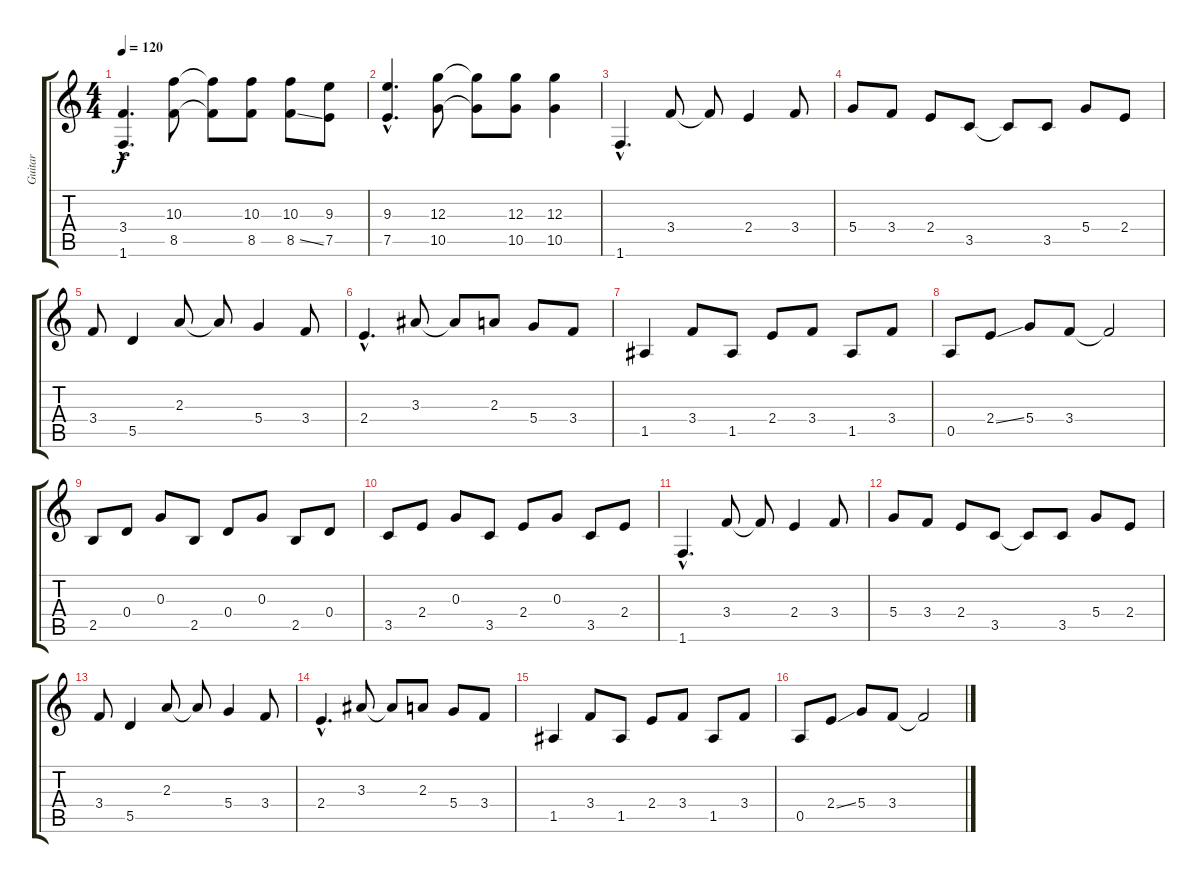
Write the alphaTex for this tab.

\track ("Guitar" "Guitar") {instrument overdrivenguitar}
\staff {score tabs}
\tuning (E4 B3 G3 D3 A2 E2) {hide}
\ts (4 4)
\tempo 120
\clef g2
\ks c
(3.4{hac} 1.6{hac}).4{d dy f} (10.3 8.5).8 (10.3{t} 8.5{t}).8 (10.3 8.5).8 (10.3 8.5{ss}).8 (9.3 7.5).8 |
(9.3{hac} 7.5{hac}).4{d} (12.3 10.5).8 (12.3{t} 10.5{t}).8 (12.3 10.5).8 (12.3 10.5).4 |
1.6{hac}.4{d} 3.4.8 3.4{t}.8 2.4.4 3.4.8 |
5.4.8 3.4.8 2.4.8 3.5.8 3.5{t}.8 3.5.8 5.4.8 2.4.8 |
3.4.8 5.5.4 2.3.8 2.3{t}.8 5.4.4 3.4.8 |
2.4{hac}.4{d} 3.3.8 3.3{t}.8 2.3.8 5.4.8 3.4.8 |
1.5.4 3.4.8 1.5.8 2.4.8 3.4.8 1.5.8 3.4.8 |
0.5.8 2.4{ss}.8 5.4.8 3.4.8 3.4{t}.2 |
2.5.8 0.4.8 0.3.8 2.5.8 0.4.8 0.3.8 2.5.8 0.4.8 |
3.5.8 2.4.8 0.3.8 3.5.8 2.4.8 0.3.8 3.5.8 2.4.8 |
1.6{hac}.4{d} 3.4.8 3.4{t}.8 2.4.4 3.4.8 |
5.4.8 3.4.8 2.4.8 3.5.8 3.5{t}.8 3.5.8 5.4.8 2.4.8 |
3.4.8 5.5.4 2.3.8 2.3{t}.8 5.4.4 3.4.8 |
2.4{hac}.4{d} 3.3.8 3.3{t}.8 2.3.8 5.4.8 3.4.8 |
1.5.4 3.4.8 1.5.8 2.4.8 3.4.8 1.5.8 3.4.8 |
0.5.8 2.4{ss}.8 5.4.8 3.4.8 3.4{t}.2
